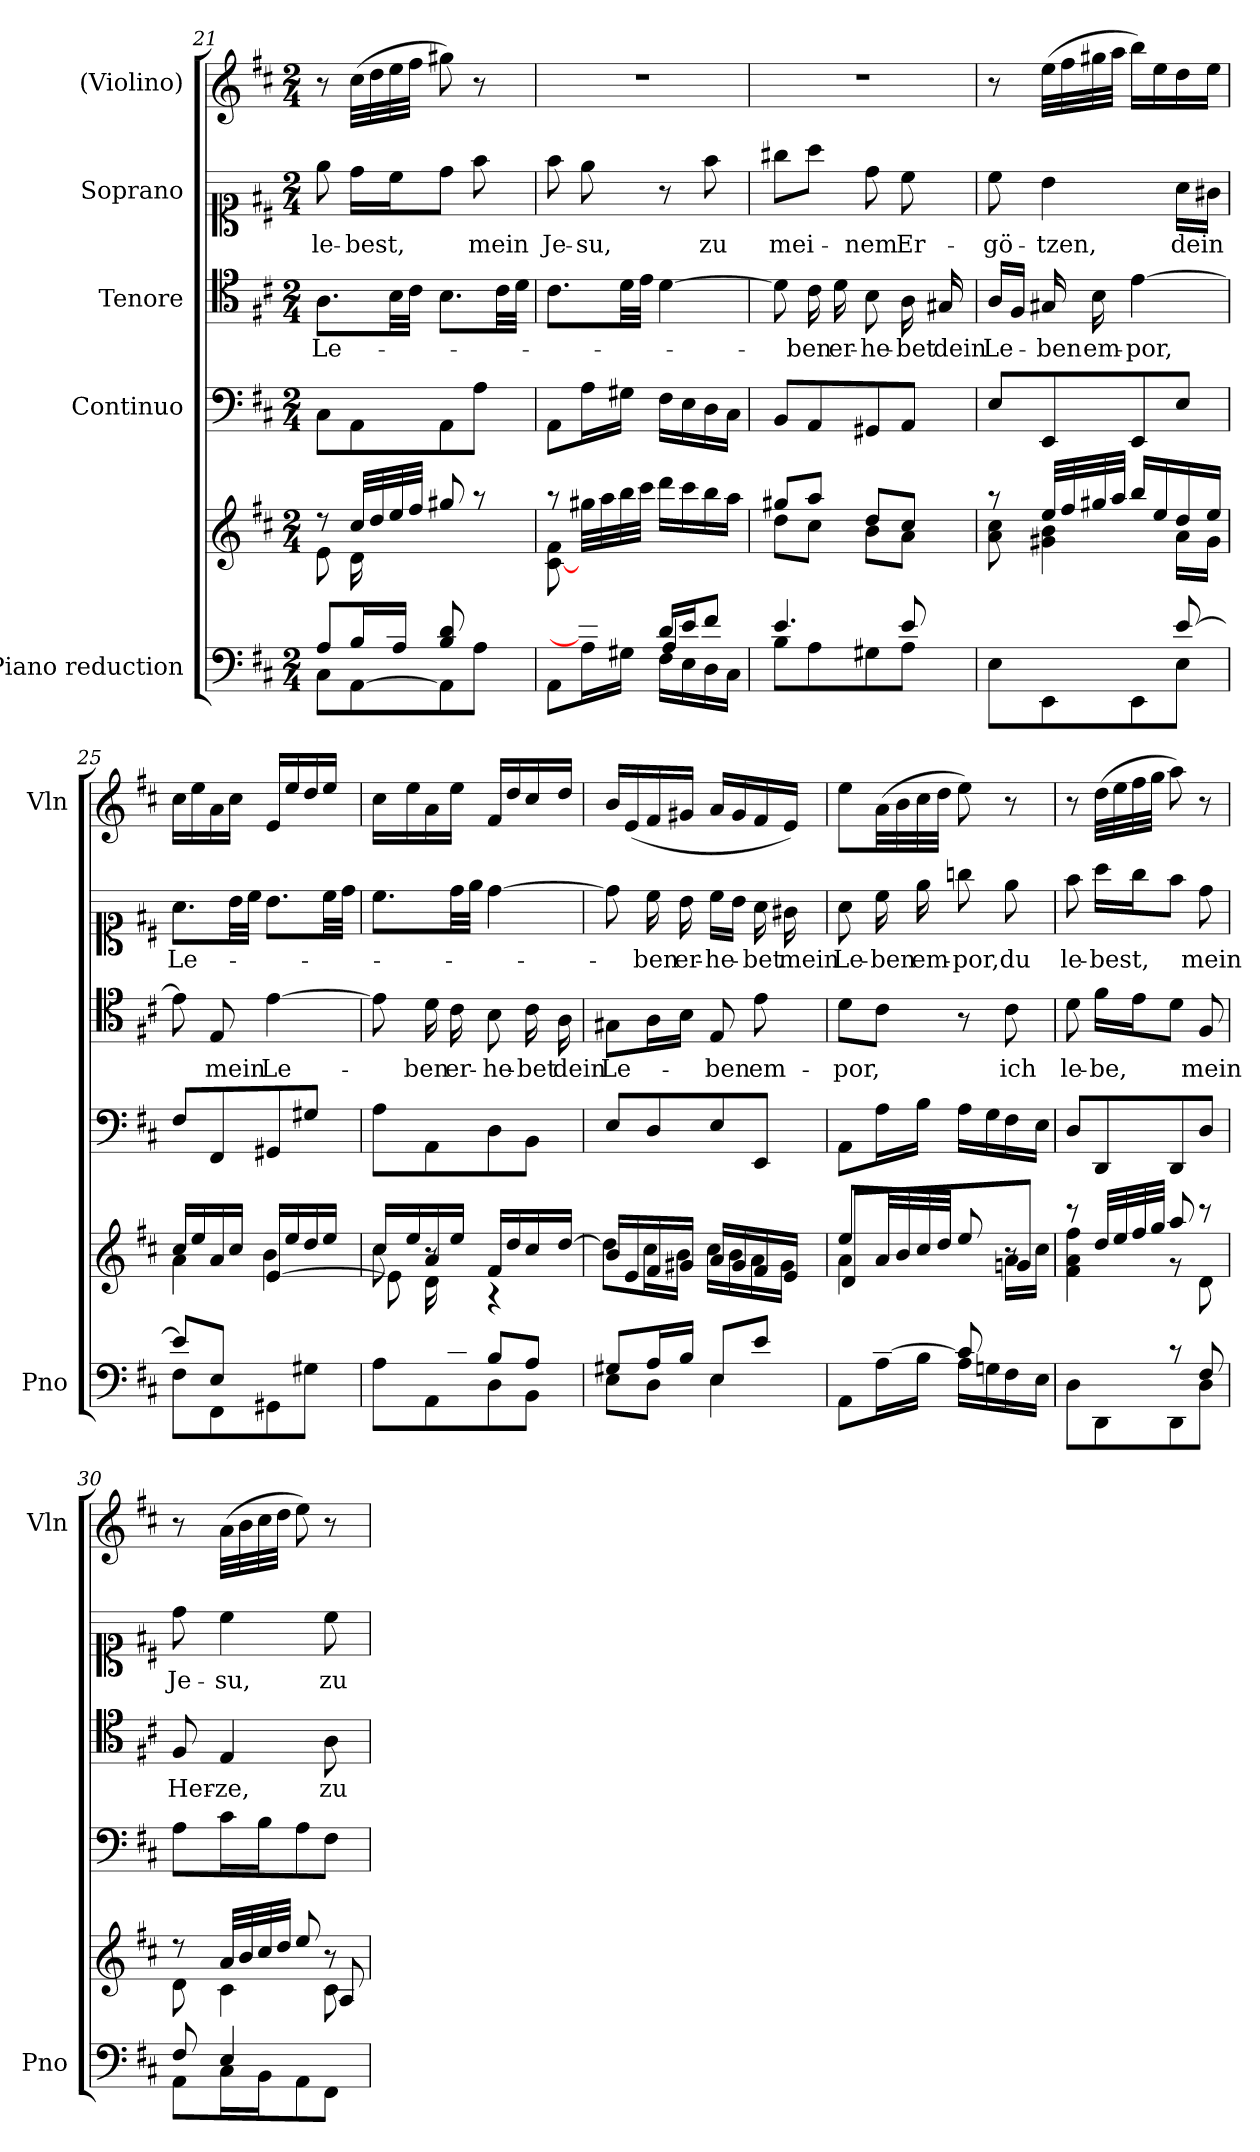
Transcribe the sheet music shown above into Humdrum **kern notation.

**kern	**kern	**kern	**kern	**text	**kern	**text	**kern
*part5	*part5	*part4	*part3	*part3	*part2	*part2	*part1
*staff6	*staff5	*staff4	*staff3	*staff3	*staff2	*staff2	*staff1
*I"Piano reduction	*	*I"Continuo	*I"Tenore	*	*I"Soprano	*	*I"(Violino)
*I'Pno	*	*	*	*	*	*	*I'Vln
!!LO:LB:g=z
*clefF4	*clefG2	*clefF4	*clefC4	*	*clefC1	*	*clefG2
*k[f#c#]	*k[f#c#]	*k[f#c#]	*k[f#c#]	*	*k[f#c#]	*	*k[f#c#]
*M2/4	*M2/4	*M2/4	*M2/4	*	*M2/4	*	*M2/4
=21	=21	=21	=21	=21	=21	=21	=21
*^	*^	*	*	*	*	*	*
*	*^	*	*^	*	*	*	*	*	*
!	!	!	!	!	!	!	!	!LO:LY:b	!	!LO:LY:b	!
8.ryy	8A/L	8C#\L	8r	8e\L	4.ryy	8C#\L	8.A\L	Le-	8ee\	le-	8r
!	!	!	!	!	!	!	!	!	!	!LO:LY:b	!
.	16B/L	[8AA\	32cc#/LLL	16d\L	.	8AA\	.	.	16dd\LL	-best,	(32cc#\LLL
.	.	.	32dd/	.	.	.	.	.	.	.	32dd\
16c#/JJ	16A/JJ	.	32ee/	16ryy	.	.	32B\LL	.	16cc#\J	.	32ee\
.	.	.	32ff#/JJJ	.	.	.	32c#\JJJ	.	.	.	32ff#\JJJ
4ryy	8B/ 8d/L	8AA\]	8gg#X/	4ryy	.	8AA\	8.B\L	.	8dd\J	.	8gg#X\)
!	!	!	!	!	!	!	!	!	!	!LO:LY:b	!
.	8ryy	8A\J	8r	.	8d\ 8f#\J	8A\J	.	.	8ff#\	mein	8r
.	.	.	.	.	.	.	32c#\LL	.	.	.	.
.	.	.	.	.	.	.	32d\JJJ	.	.	.	.
*	*	*	*	*v	*v	*	*	*	*	*	*
=22	=22	=22	=22	=22	=22	=22	=22	=22	=22	=22
!	!	!	!	!	!	!	!	!	!LO:LY:b	!
8ryy	8AA\L	4ryy	8r	[8c#\ 8f#\L	8AA\L	8.c#\L	.	8ff#\	Je-	2r
!	!	!	!	!	!	!	!	!	!LO:LY:b	!
8c#/] 8e/J	16A\L	.	32gg#X\LLL	4.ryy	16A\L	.	.	8ee\	-su,	.
.	.	.	32aa\	.	.	.	.	.	.	.
.	16G#X\JJ	.	32bb\	.	16G#X\JJ	32d\LL	.	.	.	.
.	.	.	32ccc#\JJJ	.	.	32e\JJJ	.	.	.	.
16d/LL	16F#\LL	4A/	16ddd\LL	.	16F#\LL	[4d\	.	8r	.	.
16e/J	16E\	.	16ccc#\	.	16E\	.	.	.	.	.
!	!	!	!	!	!	!	!	!	!LO:LY:b	!
8f#/J	16D\	.	16bb\	.	16D\	.	.	8ff#\	zu	.
.	16C#\JJ	.	16aa\JJ	.	16C#\JJ	.	.	.	.	.
*	*v	*v	*	*	*	*	*	*	*	*
=23	=23	=23	=23	=23	=23	=23	=23	=23	=23
!	!	!	!	!	!	!	!	!LO:LY:b	!
4.e/	8B\L	8gg#X/L	8dd\L	8BB/L	8d\]	.	8gg#X\L	mei-	2r
!	!	!	!	!	!	!LO:LY:b	!	!	!
.	8A\	8aa/J	8cc#\J	8AA/	16c#\	-ben	8aa\J	.	.
!	!	!	!	!	!	!LO:LY:b	!	!	!
.	.	.	.	.	16d\	er-	.	.	.
!	!	!	!	!	!	!LO:LY:b	!	!LO:LY:b	!
.	8G#X\	8dd/L	8b\L	8GG#X/	8B\	-he-	8dd\	-nem	.
!	!	!	!	!	!	!LO:LY:b	!	!LO:LY:b	!
8e/	8A\J	8cc#/J	8a\J	8AA/J	16A\	-bet	8cc#\	Er-	.
!	!	!	!	!	!	!LO:LY:b	!	!	!
.	.	.	.	.	16G#X/	dein	.	.	.
=24	=24	=24	=24	=24	=24	=24	=24	=24	=24
!	!	!	!	!	!	!LO:LY:b	!	!LO:LY:b	!
4.ryy	8E\L	8r	8a\ 8cc#\	8E/L	16A/LL	Le-	8cc#\	-gö-	8r
.	.	.	.	.	16F#/JJ	.	.	.	.
!	!	!	!	!	!	!LO:LY:b	!	!LO:LY:b	!
.	8EE\	32ee/LLL	4g#X\ 4b\	8EE/	16G#X/	-ben	4b\	-tzen,	(32ee\LLL
.	.	32ff#/	.	.	.	.	.	.	32ff#\
!	!	!	!	!	!	!LO:LY:b	!	!	!
.	.	32gg#X/	.	.	16B\	em-	.	.	32gg#X\
.	.	32aa/JJJ	.	.	.	.	.	.	32aa\JJJ
!	!	!	!	!	!	!LO:LY:b	!	!	!
.	8EE\	16bb/LL	.	8EE/	[4e\	-por,	.	.	16bb\LL)
.	.	16ee/	.	.	.	.	.	.	16ee\
!	!	!	!	!	!	!	!	!LO:LY:b	!
[8e/	8E\J	16dd/	16a\LL	8E/J	.	.	16a\LL	dein	16dd\
.	.	16ee/JJ	16g#\JJ	.	.	.	16g#X\JJ	.	16ee\JJ
=25	=25	=25	=25	=25	=25	=25	=25	=25	=25
*	*	*	*^	*	*	*	*	*	*
!	!	!	!	!	!	!	!	!	!LO:LY:b	!
8e/L]	8F#\L	16cc#/LL	4a\	4ryy	8F#/L	8e\]	.	8.a\L	Le-	16cc#\LL
.	.	16ee/	.	.	.	.	.	.	.	16ee\
!	!	!	!	!	!	!	!LO:LY:b	!	!	!
8E/J	8FF#\	16a/	.	.	8FF#/	8E/	mein	.	.	16a\
.	.	16cc#/JJ	.	.	.	.	.	32b\LL	.	16cc#\JJ
.	.	.	.	.	.	.	.	32cc#\JJJ	.	.
!	!	!	!	!	!	!	!LO:LY:b	!	!	!
4ryy	8GG#X\	16e/LL	4b\	[4e/	8GG#X/	[4e\	Le-	8.b\L	.	16e/LL
.	.	16ee/	.	.	.	.	.	.	.	16ee/
.	8G#X\J	16dd/	.	.	8G#X/J	.	.	.	.	16dd/
.	.	16ee/JJ	.	.	.	.	.	32cc#\LL	.	16ee/JJ
.	.	.	.	.	.	.	.	32dd\JJJ	.	.
=26	=26	=26	=26	=26	=26	=26	=26	=26	=26	=26
8.ryy	8A\L	16cc#/LL	8cc#\	8e\L]	8A\L	8e\]	.	8.cc#\L	.	16cc#\LL
.	.	16ee/	.	.	.	.	.	.	.	16ee\
!	!	!	!	!	!	!	!LO:LY:b	!	!	!
.	8AA\	16a/	8r	16d\L	8AA\	16d\	-ben	.	.	16a\
!	!	!	!	!	!	!	!LO:LY:b	!	!	!
16c#/JJ	.	16ee/JJ	.	4ryy	.	16c#\	er-	32dd\LL	.	16ee\JJ
.	.	.	.	.	.	.	.	32ee\JJJ	.	.
!	!	!	!	!	!	!	!LO:LY:b	!	!	!
8B/L	8D\	16f#/LL	4r	.	8D\	8B\	-he-	[4dd\	.	16f#/LL
.	.	16dd/	.	.	.	.	.	.	.	16dd/
!	!	!	!	!	!	!	!LO:LY:b	!	!	!
8A/J	8BB\J	16cc#/	.	.	8BB\J	16c#\	-bet	.	.	16cc#/
!	!	!	!	!	!	!	!LO:LY:b	!	!	!
.	.	[16dd/JJ	.	16ryy	.	16A\	dein	.	.	16dd/JJ
!!LO:PB:g=z
=27	=27	=27	=27	=27	=27	=27	=27	=27	=27	=27
!	!	!	!	!	!	!	!LO:LY:b	!	!	!
*	*	*	*v	*v	*	*	*	*	*	*
8G#X/L	8E\L	16b/LL	8dd\L]	8E/L	8G#X\L	Le-	8dd\]	.	16b/LL
.	.	16e/	.	.	.	.	.	.	(16e/
!	!	!	!	!	!	!	!	!LO:LY:b	!
16A/L	8D\J	16f#/	16cc#\L	8D/	16A\L	.	16cc#\	-ben	16f#/
!	!	!	!	!	!	!	!	!LO:LY:b	!
16B/JJ	.	16g#X/JJ	16b\JJ	.	16B\JJ	.	16b\	er-	16g#X/JJ
!	!	!	!	!	!	!LO:LY:b	!	!LO:LY:b	!
8E/L	4E\	16a/LL	16cc#\LL	8E/	8E/	-ben	16cc#\LL	-he-	16a/LL
.	.	16g#/	16b\	.	.	.	16b\JJ	.	16g#/
!	!	!	!	!	!	!LO:LY:b	!	!LO:LY:b	!
8e/J	.	16f#/	16a\	8EE/J	8e\	em-	16a\	-bet	16f#/
!	!	!	!	!	!	!	!	!LO:LY:b	!
.	.	16e/JJ	16g#\JJ	.	.	.	16g#X\	mein	16e/JJ)
=28	=28	=28	=28	=28	=28	=28	=28	=28	=28
*	*	*	*^	*	*	*	*	*	*
!	!	!	!	!	!	!	!LO:LY:b	!	!LO:LY:b	!
8ryy	8AA\L	8ee/L	4a\	8d\L	8AA\L	8d\L	-por,	8a\	Le-	8ee\L
!	!	!	!	!	!	!	!	!	!LO:LY:b	!
[8c#/J	16A\L	32a/LL	.	4ryy	16A\L	8c#\J	.	16cc#\	-ben	(32a\LL
.	.	32b/	.	.	.	.	.	.	.	32b\
!	!	!	!	!	!	!	!	!	!LO:LY:b	!
.	16B\JJ	32cc#/	.	.	16B\JJ	.	.	16ee\	em-	32cc#\
.	.	32dd/JJJ	.	.	.	.	.	.	.	32dd\JJJ
!	!	!	!	!	!	!	!	!	!LO:LY:b	!
8c#/L]	16A\LL	8ee/	8ryy	.	16A\LL	8r	.	8ggn\	-por,	8ee\)
.	16Gn\	.	.	.	16G\	.	.	.	.	.
!	!	!	!	!	!	!	!LO:LY:b	!	!LO:LY:b	!
8ryy	16F#\	8r	16a\LL	8gn/J	16F#\	8c#\	ich	8ee\	du	8r
.	16E\JJ	.	16cc#\JJ	.	16E\JJ	.	.	.	.	.
*	*	*	*v	*v	*	*	*	*	*	*
=29	=29	=29	=29	=29	=29	=29	=29	=29	=29
!	!	!	!	!	!	!LO:LY:b	!	!LO:LY:b	!
4ryy	8D\L	8r	4f#\ 4a\ 4ff#\	8D/L	8d\	le-	8ff#\	le-	8r
!	!	!	!	!	!	!LO:LY:b	!	!LO:LY:b	!
.	8DD\	32dd/LLL	.	8DD/	16f#\LL	-be,	16aa\LL	-best,	(32dd\LLL
.	.	32ee/	.	.	.	.	.	.	32ee\
.	.	32ff#/	.	.	16e\J	.	16gg\J	.	32ff#\
.	.	32gg/JJJ	.	.	.	.	.	.	32gg\JJJ
8r	8DD\	8aa/	8r	8DD/	8d\J	.	8ff#\J	.	8aa\)
!	!	!	!	!	!	!LO:LY:b	!	!LO:LY:b	!
8F#/	8D\J	8r	8d\	8D/J	8F#/	mein	8dd\	mein	8r
=30	=30	=30	=30	=30	=30	=30	=30	=30	=30
*	*	*	*^	*	*	*	*	*	*
!	!	!	!	!	!	!	!LO:LY:b	!	!LO:LY:b	!
8F#/	8AA\L	8r	8d\	4.ryy	8A\L	8F#/	Her-	8dd\	Je-	8r
!	!	!	!	!	!	!	!LO:LY:b	!	!LO:LY:b	!
4E/	16C#\L	32a/LLL	4c#\	.	16c#\L	4E/	-ze,	4cc#\	-su,	(32a\LLL
.	.	32b/	.	.	.	.	.	.	.	32b\
.	16BB\J	32cc#/	.	.	16B\J	.	.	.	.	32cc#\
.	.	32dd/JJJ	.	.	.	.	.	.	.	32dd\JJJ
.	8AA\	8ee/	.	.	8A\	.	.	.	.	8ee\)
!	!	!	!	!	!	!	!LO:LY:b	!	!LO:LY:b	!
8ryy	8FF#\J	8r	8c#\	8A/	8F#\J	8A\	zu	8cc#\	zu	8r
*v	*v	*	*	*	*	*	*	*	*	*
*	*v	*v	*v	*	*	*	*	*	*
=	=	=	=	=	=	=	=
*-	*-	*-	*-	*-	*-	*-	*-
